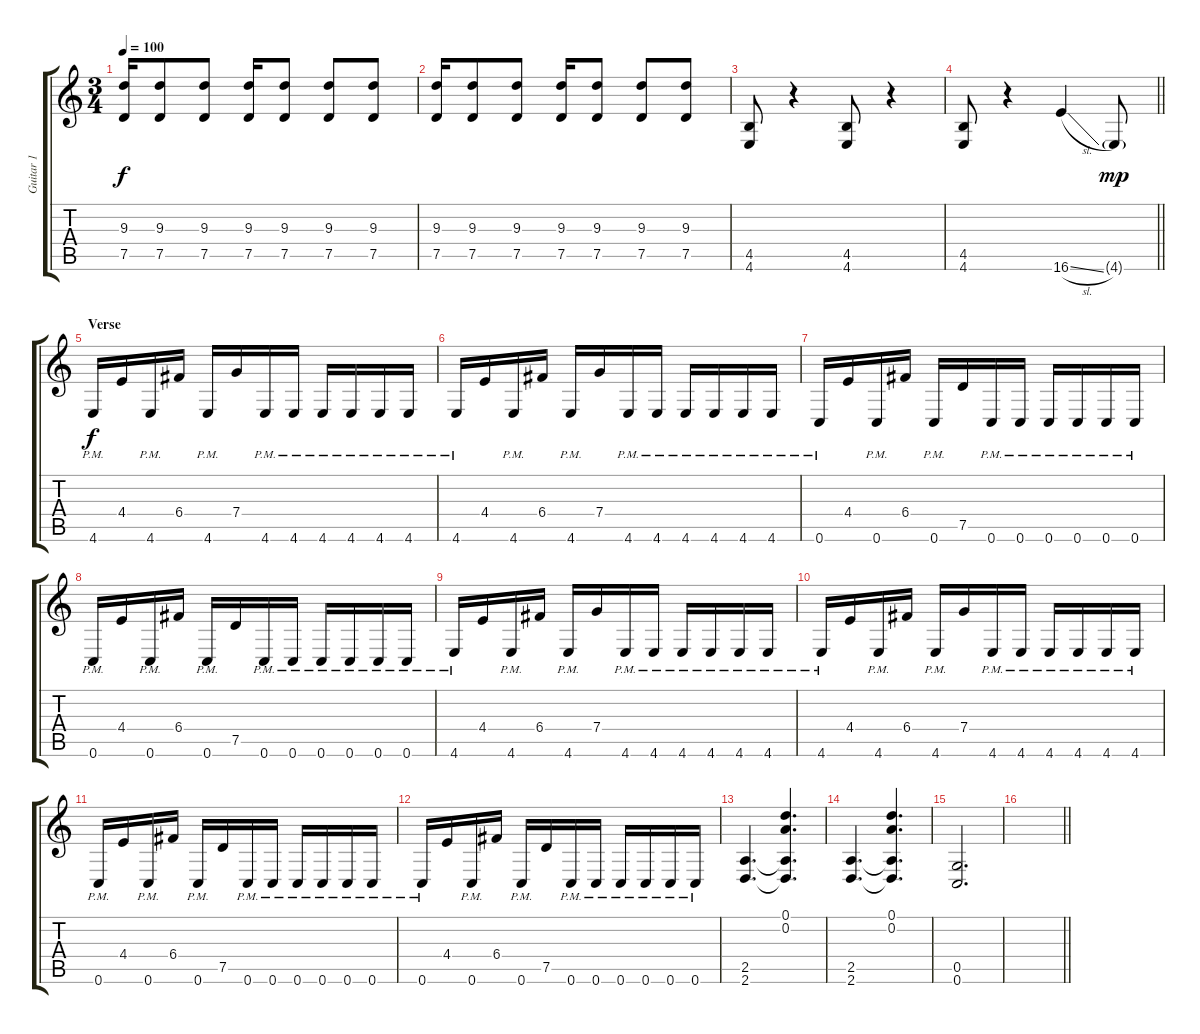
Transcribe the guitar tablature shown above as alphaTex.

\track ("Guitar 1" "Guitar 1") {instrument distortionguitar}
\staff {score tabs}
\tuning (D4 A3 F3 C3 G2 C2) {hide}
\ts (3 4)
\tempo 100
\clef g2
\ks c
(9.3 7.5).16{dy f} (9.3 7.5).8 (9.3 7.5).8 (9.3 7.5).16 (9.3 7.5).8 (9.3 7.5).8 (9.3 7.5).8 |
(9.3 7.5).16 (9.3 7.5).8 (9.3 7.5).8 (9.3 7.5).16 (9.3 7.5).8 (9.3 7.5).8 (9.3 7.5).8 |
(4.5 4.6).8 r.4 (4.5 4.6).8 r.4 |
\barLineRight lightlight
(4.5 4.6).8 r.4 16.6{sl}.4 4.6{g}.8{dy mp} |
\section ("" "Verse")
4.6{pm}.16{dy f} 4.4.16 4.6{pm}.16 6.4.16 4.6{pm}.16 7.4.16 4.6{pm}.16 4.6{pm}.16 4.6{pm}.16 4.6{pm}.16 4.6{pm}.16 4.6{pm}.16 |
4.6{pm}.16 4.4.16 4.6{pm}.16 6.4.16 4.6{pm}.16 7.4.16 4.6{pm}.16 4.6{pm}.16 4.6{pm}.16 4.6{pm}.16 4.6{pm}.16 4.6{pm}.16 |
0.6{pm}.16 4.4.16 0.6{pm}.16 6.4.16 0.6{pm}.16 7.5.16 0.6{pm}.16 0.6{pm}.16 0.6{pm}.16 0.6{pm}.16 0.6{pm}.16 0.6{pm}.16 |
0.6{pm}.16 4.4.16 0.6{pm}.16 6.4.16 0.6{pm}.16 7.5.16 0.6{pm}.16 0.6{pm}.16 0.6{pm}.16 0.6{pm}.16 0.6{pm}.16 0.6{pm}.16 |
4.6{pm}.16 4.4.16 4.6{pm}.16 6.4.16 4.6{pm}.16 7.4.16 4.6{pm}.16 4.6{pm}.16 4.6{pm}.16 4.6{pm}.16 4.6{pm}.16 4.6{pm}.16 |
4.6{pm}.16 4.4.16 4.6{pm}.16 6.4.16 4.6{pm}.16 7.4.16 4.6{pm}.16 4.6{pm}.16 4.6{pm}.16 4.6{pm}.16 4.6{pm}.16 4.6{pm}.16 |
0.6{pm}.16 4.4.16 0.6{pm}.16 6.4.16 0.6{pm}.16 7.5.16 0.6{pm}.16 0.6{pm}.16 0.6{pm}.16 0.6{pm}.16 0.6{pm}.16 0.6{pm}.16 |
0.6{pm}.16 4.4.16 0.6{pm}.16 6.4.16 0.6{pm}.16 7.5.16 0.6{pm}.16 0.6{pm}.16 0.6{pm}.16 0.6{pm}.16 0.6{pm}.16 0.6{pm}.16 |
(2.5 2.6).4{d} (0.1 0.2 2.5{t} 2.6{t}).4{d} |
(2.5 2.6).4{d} (0.1 0.2 2.5{t} 2.6{t}).4{d} |
(0.5 0.6).2{d} |
\barLineRight lightlight
